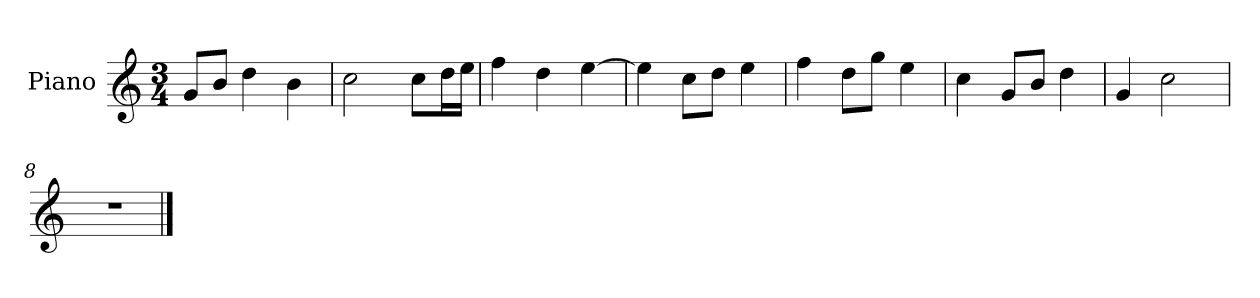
**kern
*part1
*staff1
*I"Piano
*I'P-no
*clefG2
*k[]
*M3/4
*MM178
=1
8g/L
8b/J
4dd\
4b\
=2
2cc\
8cc\L
16dd\L
16ee\JJ
=3
4ff\
4dd\
[4ee\
=4
4ee\]
8cc\L
8dd\J
4ee\
=5
4ff\
8dd\L
8gg\J
4ee\
=6
4cc\
8g/L
8b/J
4dd\
=7
4g/
2cc\
=8
2.r
==
*-
